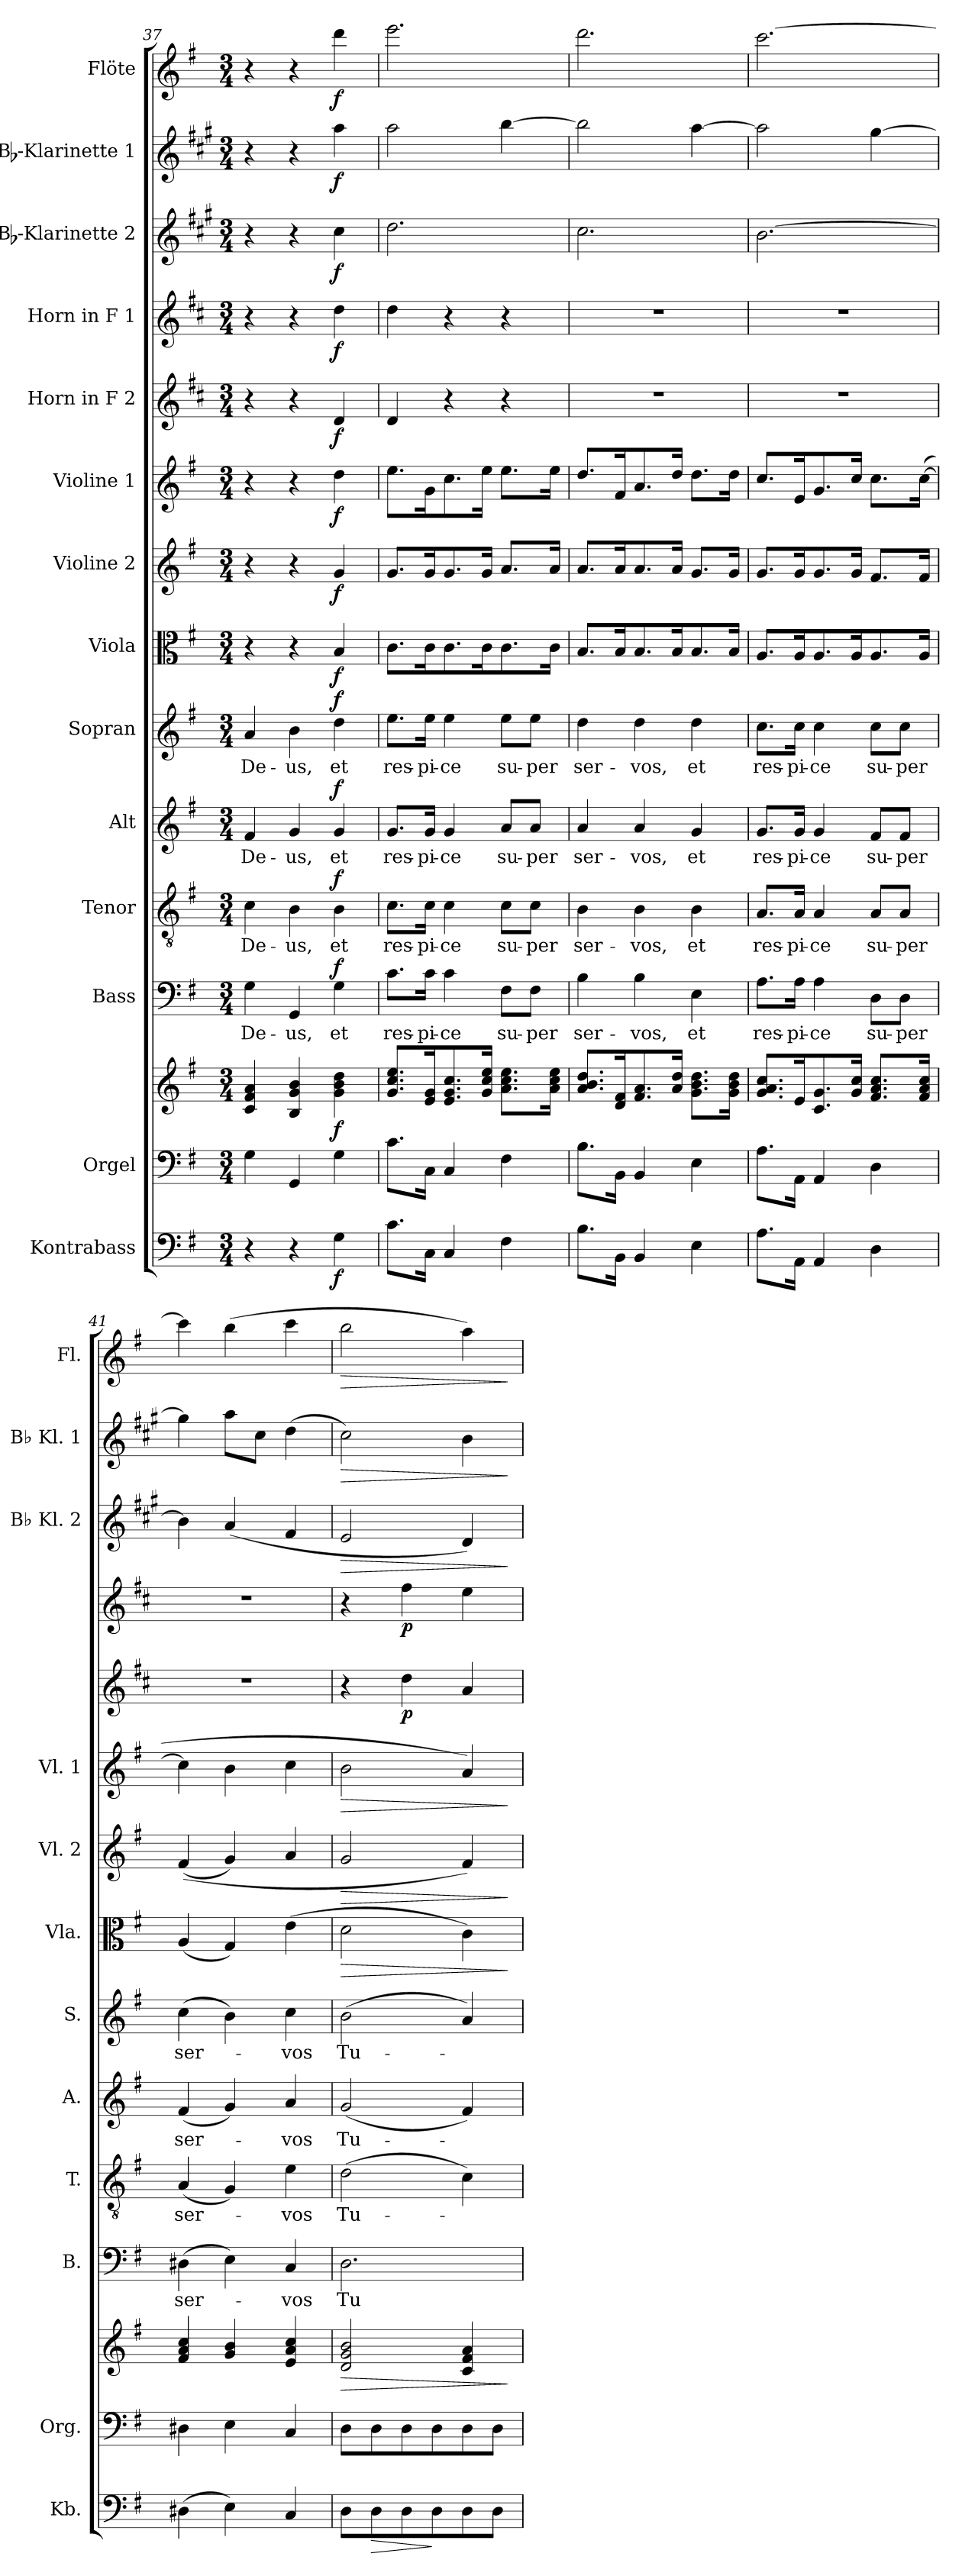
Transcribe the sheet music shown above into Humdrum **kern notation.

**kern	**dynam	**kern	**kern	**dynam	**kern	**text	**dynam	**kern	**text	**dynam	**kern	**text	**dynam	**kern	**text	**dynam	**kern	**dynam	**kern	**dynam	**kern	**dynam	**kern	**dynam	**kern	**dynam	**kern	**dynam	**kern	**dynam	**kern	**dynam
*part14	*part14	*part13	*part13	*part13	*part12	*part12	*part12	*part11	*part11	*part11	*part10	*part10	*part10	*part9	*part9	*part9	*part8	*part8	*part7	*part7	*part6	*part6	*part5	*part5	*part4	*part4	*part3	*part3	*part2	*part2	*part1	*part1
*staff15	*staff15	*staff14	*staff13	*staff13/14	*staff12	*staff12	*staff12	*staff11	*staff11	*staff11	*staff10	*staff10	*staff10	*staff9	*staff9	*staff9	*staff8	*staff8	*staff7	*staff7	*staff6	*staff6	*staff5	*staff5	*staff4	*staff4	*staff3	*staff3	*staff2	*staff2	*staff1	*staff1
*I"Kontrabass	*	*I"Orgel	*	*	*I"Bass	*	*	*I"Tenor	*	*	*I"Alt	*	*	*I"Sopran	*	*	*I"Viola	*	*I"Violine 2	*	*I"Violine 1	*	*I"Horn in F 2	*	*I"Horn in F 1	*	*I"Bb-Klarinette 2	*	*I"Bb-Klarinette 1	*	*I"Flöte	*
*I'Kb.	*	*I'Org.	*	*	*I'B.	*	*	*I'T.	*	*	*I'A.	*	*	*I'S.	*	*	*I'Vla.	*	*I'Vl. 2	*	*I'Vl. 1	*	*	*	*	*	*I'Bb Kl. 2	*	*I'Bb Kl. 1	*	*I'Fl.	*
*clefF4	*	*clefF4	*clefG2	*	*clefF4	*	*	*clefGv2	*	*	*clefG2	*	*	*clefG2	*	*	*clefC3	*	*clefG2	*	*clefG2	*	*clefG2	*	*clefG2	*	*clefG2	*	*clefG2	*	*clefG2	*
*ITrd7c12	*	*	*	*	*	*	*	*	*	*	*	*	*	*	*	*	*	*	*	*	*	*	*ITrd4c7	*	*ITrd4c7	*	*ITrd1c2	*	*ITrd1c2	*	*	*
*k[f#]	*	*k[f#]	*k[f#]	*	*k[f#]	*	*	*k[f#]	*	*	*k[f#]	*	*	*k[f#]	*	*	*k[f#]	*	*k[f#]	*	*k[f#]	*	*k[f#]	*	*k[f#]	*	*k[f#]	*	*k[f#]	*	*k[f#]	*
*G:	*	*G:	*G:	*	*G:	*	*	*G:	*	*	*G:	*	*	*G:	*	*	*G:	*	*G:	*	*G:	*	*G:	*	*G:	*	*G:	*	*G:	*	*G:	*
*M3/4	*	*M3/4	*M3/4	*	*M3/4	*	*	*M3/4	*	*	*M3/4	*	*	*M3/4	*	*	*M3/4	*	*M3/4	*	*M3/4	*	*M3/4	*	*M3/4	*	*M3/4	*	*M3/4	*	*M3/4	*
=37	=37	=37	=37	=37	=37	=37	=37	=37	=37	=37	=37	=37	=37	=37	=37	=37	=37	=37	=37	=37	=37	=37	=37	=37	=37	=37	=37	=37	=37	=37	=37	=37
!	!	!	!	!	!	!LO:LY:b	!	!	!LO:LY:b	!	!	!LO:LY:b	!	!	!LO:LY:b	!	!	!	!	!	!	!	!	!	!	!	!	!	!	!	!	!
4r	.	4G!\	4c!/ 4f#!/ 4a!/	.	4G\	De-	.	4c\	De-	.	4f#/	De-	.	4a/	De-	.	4r	.	4r	.	4r	.	4r	.	4r	.	4r	.	4r	.	4r	.
!	!	!	!	!	!	!LO:LY:b	!	!	!LO:LY:b	!	!	!LO:LY:b	!	!	!LO:LY:b	!	!	!	!	!	!	!	!	!	!	!	!	!	!	!	!	!
4r	.	4GG!/	4B!/ 4g!/ 4b!/	.	4GG/	-us,	.	4B\	-us,	.	4g/	-us,	.	4b\	-us,	.	4r	.	4r	.	4r	.	4r	.	4r	.	4r	.	4r	.	4r	.
!	!LO:DY:b	!	!	!LO:DY:b	!	!LO:LY:b	!LO:DY:a	!	!LO:LY:b	!LO:DY:a	!	!LO:LY:b	!LO:DY:a	!	!LO:LY:b	!LO:DY:a	!	!LO:DY:b	!	!LO:DY:b	!	!LO:DY:b	!	!LO:DY:b	!	!LO:DY:b	!	!LO:DY:b	!	!LO:DY:b	!	!LO:DY:b
4GG\	f	4G\	4g\ 4b\ 4dd\	f	4G\	et	f	4B\	et	f	4g/	et	f	4dd\	et	f	4B/	f	4g/	f	4dd\	f	4G/	f	4g\	f	4b\	f	4gg\	f	4ddd\	f
=38	=38	=38	=38	=38	=38	=38	=38	=38	=38	=38	=38	=38	=38	=38	=38	=38	=38	=38	=38	=38	=38	=38	=38	=38	=38	=38	=38	=38	=38	=38	=38	=38
!	!	!	!	!	!	!LO:LY:b	!	!	!LO:LY:b	!	!	!LO:LY:b	!	!	!LO:LY:b	!	!	!	!	!	!	!	!	!	!	!	!	!	!	!	!	!
8.C\L	.	8.c\L	8.g/ 8.cc/ 8.ee/L	.	8.c\L	res-	.	8.c\L	res-	.	8.g/L	res-	.	8.ee\L	res-	.	8.c\L	.	8.g/L	.	8.ee\L	.	4G/	.	4g\	.	2.cc\	.	2gg\	.	2.eee\	.
!	!	!	!	!	!	!LO:LY:b	!	!	!LO:LY:b	!	!	!LO:LY:b	!	!	!LO:LY:b	!	!	!	!	!	!	!	!	!	!	!	!	!	!	!	!	!
16CC\Jk	.	16C\Jk	16e/ 16g/k	.	16c\Jk	-pi-	.	16c\Jk	-pi-	.	16g/Jk	-pi-	.	16ee\Jk	-pi-	.	16c\k	.	16g/k	.	16g\k	.	.	.	.	.	.	.	.	.	.	.
!	!	!	!	!	!	!LO:LY:b	!	!	!LO:LY:b	!	!	!LO:LY:b	!	!	!LO:LY:b	!	!	!	!	!	!	!	!	!	!	!	!	!	!	!	!	!
4CC/	.	4C/	8.e/ 8.g/ 8.cc/	.	4c\	-ce	.	4c\	-ce	.	4g/	-ce	.	4ee\	-ce	.	8.c\	.	8.g/	.	8.cc\	.	4r	.	4r	.	.	.	.	.	.	.
.	.	.	16g/ 16cc/ 16ee/Jk	.	.	.	.	.	.	.	.	.	.	.	.	.	16c\k	.	16g/Jk	.	16ee\Jk	.	.	.	.	.	.	.	.	.	.	.
!	!	!	!	!	!	!LO:LY:b	!	!	!LO:LY:b	!	!	!LO:LY:b	!	!	!LO:LY:b	!	!	!	!	!	!	!	!	!	!	!	!	!	!	!	!	!
4FF#\	.	4F#\	8.a\ 8.cc\ 8.ee\L	.	8F#\L	su-	.	8c\L	su-	.	8a/L	su-	.	8ee\L	su-	.	8.c\	.	8.a/L	.	8.ee\L	.	4r	.	4r	.	.	.	[4aa\	.	.	.
!	!	!	!	!	!	!LO:LY:b	!	!	!LO:LY:b	!	!	!LO:LY:b	!	!	!LO:LY:b	!	!	!	!	!	!	!	!	!	!	!	!	!	!	!	!	!
.	.	.	.	.	8F#\J	-per	.	8c\J	-per	.	8a/J	-per	.	8ee\J	-per	.	.	.	.	.	.	.	.	.	.	.	.	.	.	.	.	.
.	.	.	16a\ 16cc\ 16ee\Jk	.	.	.	.	.	.	.	.	.	.	.	.	.	16c\Jk	.	16a/Jk	.	16ee\Jk	.	.	.	.	.	.	.	.	.	.	.
=39	=39	=39	=39	=39	=39	=39	=39	=39	=39	=39	=39	=39	=39	=39	=39	=39	=39	=39	=39	=39	=39	=39	=39	=39	=39	=39	=39	=39	=39	=39	=39	=39
!	!	!	!	!	!	!LO:LY:b	!	!	!LO:LY:b	!	!	!LO:LY:b	!	!	!LO:LY:b	!	!	!	!	!	!	!	!	!	!	!	!	!	!	!	!	!
8.BB\L	.	8.B\L	8.a/ 8.b/ 8.dd/L	.	4B\	ser-	.	4B\	ser-	.	4a/	ser-	.	4dd\	ser-	.	8.B/L	.	8.a/L	.	8.dd/L	.	2.r	.	2.r	.	2.b\	.	2aa\]	.	2.ddd\	.
16BBB\Jk	.	16BB\Jk	16d/ 16f#/k	.	.	.	.	.	.	.	.	.	.	.	.	.	16B/k	.	16a/k	.	16f#/k	.	.	.	.	.	.	.	.	.	.	.
!	!	!	!	!	!	!LO:LY:b	!	!	!LO:LY:b	!	!	!LO:LY:b	!	!	!LO:LY:b	!	!	!	!	!	!	!	!	!	!	!	!	!	!	!	!	!
4BBB/	.	4BB/	8.f#/ 8.a/	.	4B\	-vos,	.	4B\	-vos,	.	4a/	-vos,	.	4dd\	-vos,	.	8.B/	.	8.a/	.	8.a/	.	.	.	.	.	.	.	.	.	.	.
.	.	.	16a/ 16dd/Jk	.	.	.	.	.	.	.	.	.	.	.	.	.	16B/k	.	16a/Jk	.	16dd/Jk	.	.	.	.	.	.	.	.	.	.	.
!	!	!	!	!	!	!LO:LY:b	!	!	!LO:LY:b	!	!	!LO:LY:b	!	!	!LO:LY:b	!	!	!	!	!	!	!	!	!	!	!	!	!	!	!	!	!
4EE\	.	4E\	8.g\ 8.b\ 8.dd\L	.	4E\	et	.	4B\	et	.	4g/	et	.	4dd\	et	.	8.B/	.	8.g/L	.	8.dd\L	.	.	.	.	.	.	.	[4gg\	.	.	.
.	.	.	16g\ 16b\ 16dd\Jk	.	.	.	.	.	.	.	.	.	.	.	.	.	16B/Jk	.	16g/Jk	.	16dd\Jk	.	.	.	.	.	.	.	.	.	.	.
=40	=40	=40	=40	=40	=40	=40	=40	=40	=40	=40	=40	=40	=40	=40	=40	=40	=40	=40	=40	=40	=40	=40	=40	=40	=40	=40	=40	=40	=40	=40	=40	=40
!	!	!	!	!	!	!LO:LY:b	!	!	!LO:LY:b	!	!	!LO:LY:b	!	!	!LO:LY:b	!	!	!	!	!	!	!	!	!	!	!	!	!	!	!	!	!
8.AA\L	.	8.A\L	8.g/ 8.a/ 8.cc/L	.	8.A\L	res-	.	8.A/L	res-	.	8.g/L	res-	.	8.cc\L	res-	.	8.A/L	.	8.g/L	.	8.cc/L	.	2.r	.	2.r	.	[2.a\	.	2gg\]	.	[2.ccc\	.
!	!	!	!	!	!	!LO:LY:b	!	!	!LO:LY:b	!	!	!LO:LY:b	!	!	!LO:LY:b	!	!	!	!	!	!	!	!	!	!	!	!	!	!	!	!	!
16AAA\Jk	.	16AA\Jk	16e/k	.	16A\Jk	-pi-	.	16A/Jk	-pi-	.	16g/Jk	-pi-	.	16cc\Jk	-pi-	.	16A/k	.	16g/k	.	16e/k	.	.	.	.	.	.	.	.	.	.	.
!	!	!	!	!	!	!LO:LY:b	!	!	!LO:LY:b	!	!	!LO:LY:b	!	!	!LO:LY:b	!	!	!	!	!	!	!	!	!	!	!	!	!	!	!	!	!
4AAA/	.	4AA/	8.c/ 8.g/	.	4A\	-ce	.	4A/	-ce	.	4g/	-ce	.	4cc\	-ce	.	8.A/	.	8.g/	.	8.g/	.	.	.	.	.	.	.	.	.	.	.
.	.	.	16g/ 16cc/Jk	.	.	.	.	.	.	.	.	.	.	.	.	.	16A/k	.	16g/Jk	.	16cc/Jk	.	.	.	.	.	.	.	.	.	.	.
!	!	!	!	!	!	!LO:LY:b	!	!	!LO:LY:b	!	!	!LO:LY:b	!	!	!LO:LY:b	!	!	!	!	!	!	!	!	!	!	!	!	!	!	!	!	!
4DD\	.	4D\	8.f#/ 8.a/ 8.cc/L	.	8D\L	su-	.	8A/L	su-	.	8f#/L	su-	.	8cc\L	su-	.	8.A/	.	8.f#/L	.	8.cc\L	.	.	.	.	.	.	.	[4ff#\	.	.	.
!	!	!	!	!	!	!LO:LY:b	!	!	!LO:LY:b	!	!	!LO:LY:b	!	!	!LO:LY:b	!	!	!	!	!	!	!	!	!	!	!	!	!	!	!	!	!
.	.	.	.	.	8D\J	-per	.	8A/J	-per	.	8f#/J	-per	.	8cc\J	-per	.	.	.	.	.	.	.	.	.	.	.	.	.	.	.	.	.
.	.	.	16f#/ 16a/ 16cc/Jk	.	.	.	.	.	.	.	.	.	.	.	.	.	16A/Jk	.	16f#/Jk	.	(>[16cc\Jk	.	.	.	.	.	.	.	.	.	.	.
=41	=41	=41	=41	=41	=41	=41	=41	=41	=41	=41	=41	=41	=41	=41	=41	=41	=41	=41	=41	=41	=41	=41	=41	=41	=41	=41	=41	=41	=41	=41	=41	=41
!	!	!	!	!	!	!LO:LY:b	!	!	!LO:LY:b	!	!	!LO:LY:b	!	!	!LO:LY:b	!	!	!	!	!	!	!	!	!	!	!	!	!	!	!	!	!
(>4DD#X\	.	4D#X\	4f#/ 4a/ 4cc/	.	(>4D#X\	ser-	.	(<4A/	ser-	.	(<4f#/	ser-	.	(>4cc\	ser-	.	(<4A/	.	(<(>4f#/	.	4cc\]	.	2.r	.	2.r	.	4a\]	.	4ff#\]	.	4ccc\]	.
4EE\)	.	4E\	4g/ 4b/	.	4E\)	.	.	4G/)	.	.	4g/)	.	.	4b\)	.	.	4G/)	.	4g/)	.	4b\	.	.	.	.	.	(<4g/	.	8gg\L	.	(>4bb\	.
.	.	.	.	.	.	.	.	.	.	.	.	.	.	.	.	.	.	.	.	.	.	.	.	.	.	.	.	.	8b\J	.	.	.
!	!	!	!	!	!	!LO:LY:b	!	!	!LO:LY:b	!	!	!LO:LY:b	!	!	!LO:LY:b	!	!	!	!	!	!	!	!	!	!	!	!	!	!	!	!	!
4CC/	.	4C/	4e/ 4a/ 4cc/	.	4C/	-vos	.	4e\	-vos	.	4a/	-vos	.	4cc\	-vos	.	(>4e\	.	4a/	.	4cc\	.	.	.	.	.	4e/	.	(>4cc\	.	4ccc\	.
!!LO:PB:g=z
=42	=42	=42	=42	=42	=42	=42	=42	=42	=42	=42	=42	=42	=42	=42	=42	=42	=42	=42	=42	=42	=42	=42	=42	=42	=42	=42	=42	=42	=42	=42	=42	=42
!	!	!	!	!LO:HP:b	!	!LO:LY:b	!	!	!LO:LY:b	!	!	!LO:LY:b	!	!	!LO:LY:b	!	!	!LO:HP:b	!	!LO:HP:b	!	!LO:HP:b	!	!	!	!	!	!LO:HP:b	!	!LO:HP:b	!	!LO:HP:b
8DD\L	.	8D\L	2d/ 2g/ 2b/	>	2.D\	Tu-	.	(>2d\	Tu-	.	(<2g/	Tu-	.	(>2b\	Tu-	.	2d\	>	2g/	>	2b\	>	4r	.	4r	.	2d/	>	2b\)	>	2bb\	>
!	!LO:HP:b	!	!	!	!	!	!	!	!	!	!	!	!	!	!	!	!	!	!	!	!	!	!	!	!	!	!	!	!	!	!	!
8DD\	>	8D\	.	.	.	.	.	.	.	.	.	.	.	.	.	.	.	.	.	.	.	.	.	.	.	.	.	.	.	.	.	.
!	!	!	!	!	!	!	!	!	!	!	!	!	!	!	!	!	!	!	!	!	!	!	!	!LO:DY:b	!	!LO:DY:b	!	!	!	!	!	!
8DD\	.	8D\	.	.	.	.	.	.	.	.	.	.	.	.	.	.	.	.	.	.	.	.	4g\	p	4b\	p	.	.	.	.	.	.
8DD\	]	8D\	.	.	.	.	.	.	.	.	.	.	.	.	.	.	.	.	.	.	.	.	.	.	.	.	.	.	.	.	.	.
8DD\	.	8D\	4c/ 4f#/ 4a/	.	.	.	.	4c\)	.	.	4f#/)	.	.	4a/)	.	.	4c\)	.	4f#/)	.	4a/)	.	4d/	.	4a\	.	4c/)	.	4a\	.	4aa\)	.
8DD\J	.	8D\J	.	.	.	.	.	.	.	.	.	.	.	.	.	.	.	.	.	.	.	.	.	.	.	.	.	.	.	.	.	.
.	.	.	.	]	.	.	.	.	.	.	.	.	.	.	.	.	.	]	.	]	.	]	.	.	.	.	.	]	.	]	.	]
=	=	=	=	=	=	=	=	=	=	=	=	=	=	=	=	=	=	=	=	=	=	=	=	=	=	=	=	=	=	=	=	=
*-	*-	*-	*-	*-	*-	*-	*-	*-	*-	*-	*-	*-	*-	*-	*-	*-	*-	*-	*-	*-	*-	*-	*-	*-	*-	*-	*-	*-	*-	*-	*-	*-
